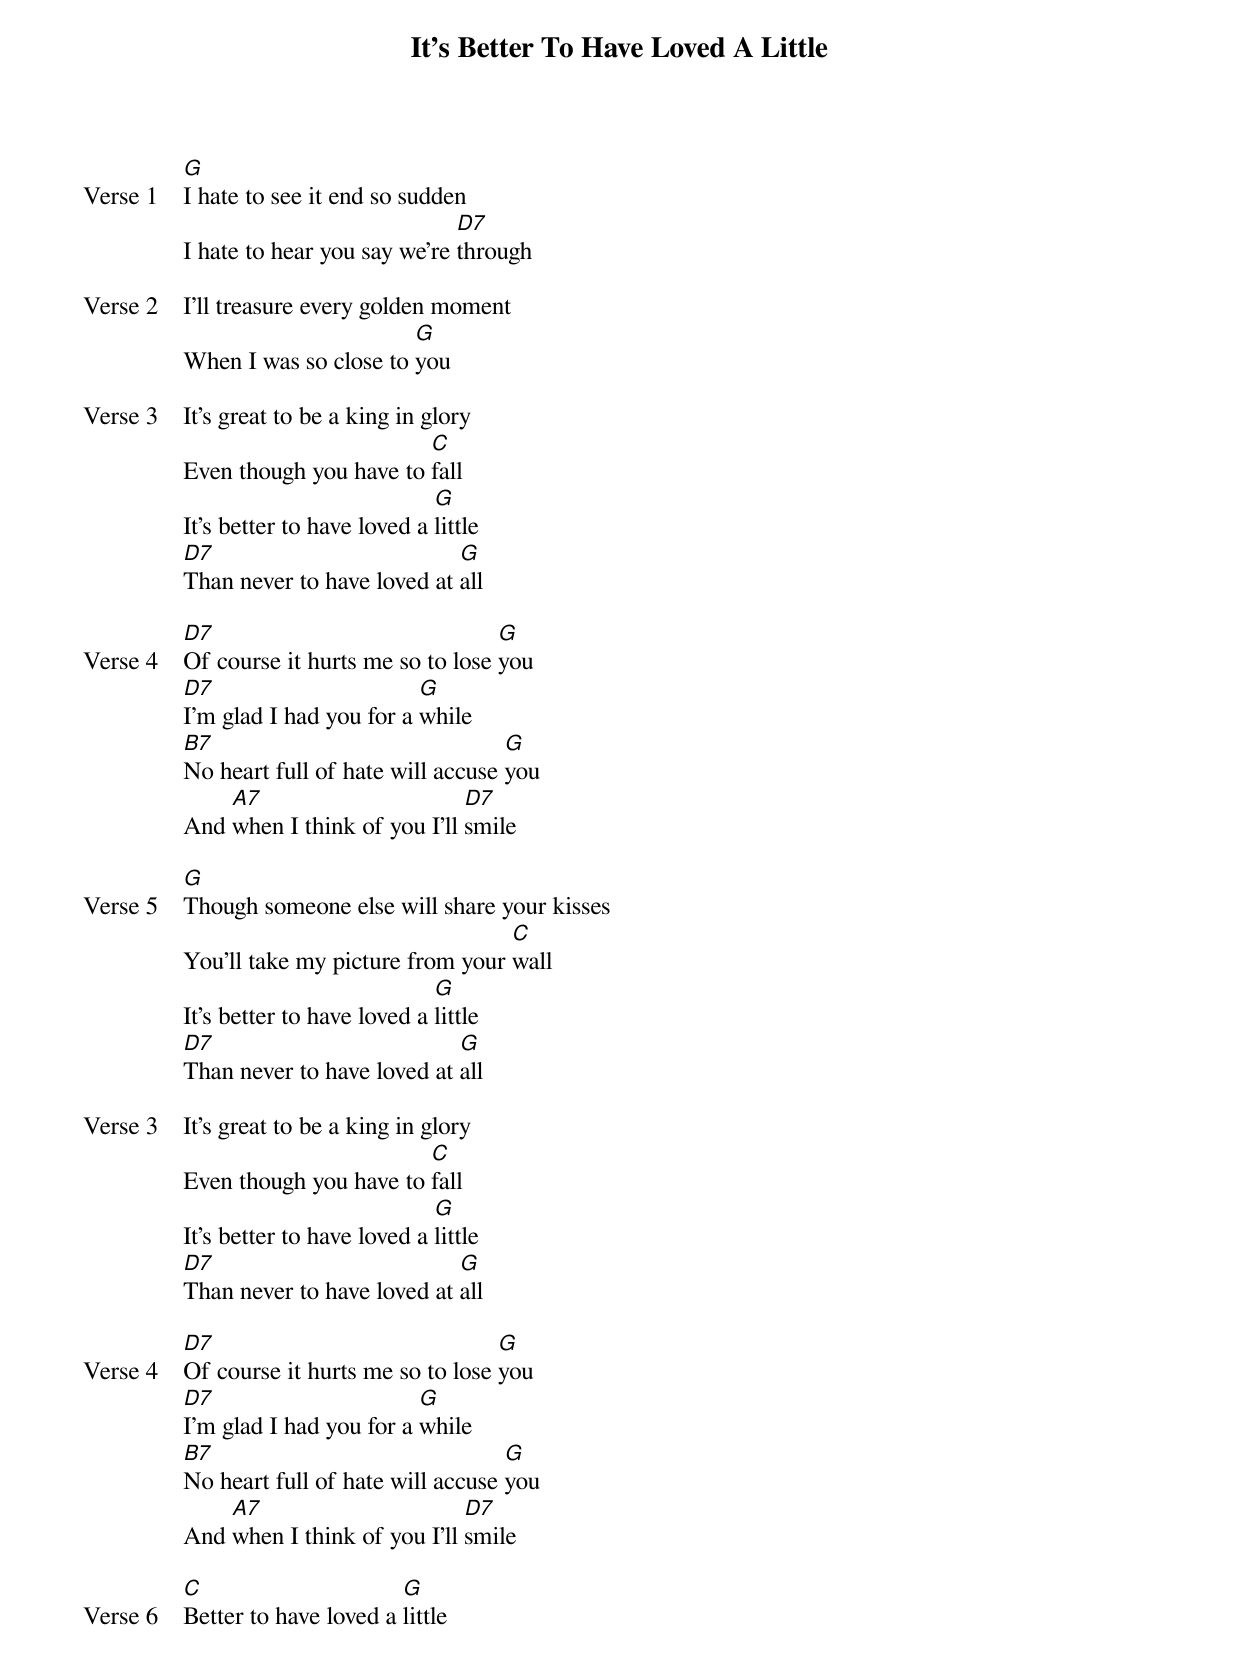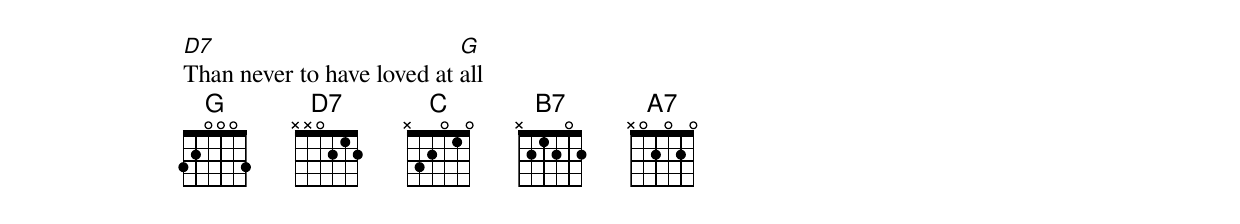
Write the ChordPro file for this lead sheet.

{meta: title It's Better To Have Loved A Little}
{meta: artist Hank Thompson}
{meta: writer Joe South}

{start_of_verse: Verse 1}
[G]I hate to see it end so sudden
I hate to hear you say we’re [D7]through
{end_of_verse}

{start_of_verse: Verse 2}
I’ll treasure every golden moment
When I was so close to [G]you
{end_of_verse}

{start_of_verse: Verse 3}
It’s great to be a king in glory
Even though you have to [C]fall
It’s better to have loved a [G]little
[D7]Than never to have loved at [G]all
{end_of_verse}

{start_of_verse: Verse 4}
[D7]Of course it hurts me so to lose [G]you
[D7]I’m glad I had you for a [G]while
[B7]No heart full of hate will accuse [G]you
And [A7]when I think of you I’ll [D7]smile
{end_of_verse}

{start_of_verse: Verse 5}
[G]Though someone else will share your kisses
You’ll take my picture from your [C]wall
It’s better to have loved a [G]little
[D7]Than never to have loved at [G]all
{end_of_verse}

{start_of_verse: Verse 3}
It’s great to be a king in glory
Even though you have to [C]fall
It’s better to have loved a [G]little
[D7]Than never to have loved at [G]all
{end_of_verse}

{start_of_verse: Verse 4}
[D7]Of course it hurts me so to lose [G]you
[D7]I’m glad I had you for a [G]while
[B7]No heart full of hate will accuse [G]you
And [A7]when I think of you I’ll [D7]smile
{end_of_verse}

{start_of_verse: Verse 6}
[C]Better to have loved a [G]little
[D7]Than never to have loved at [G]all
{end_of_verse}
